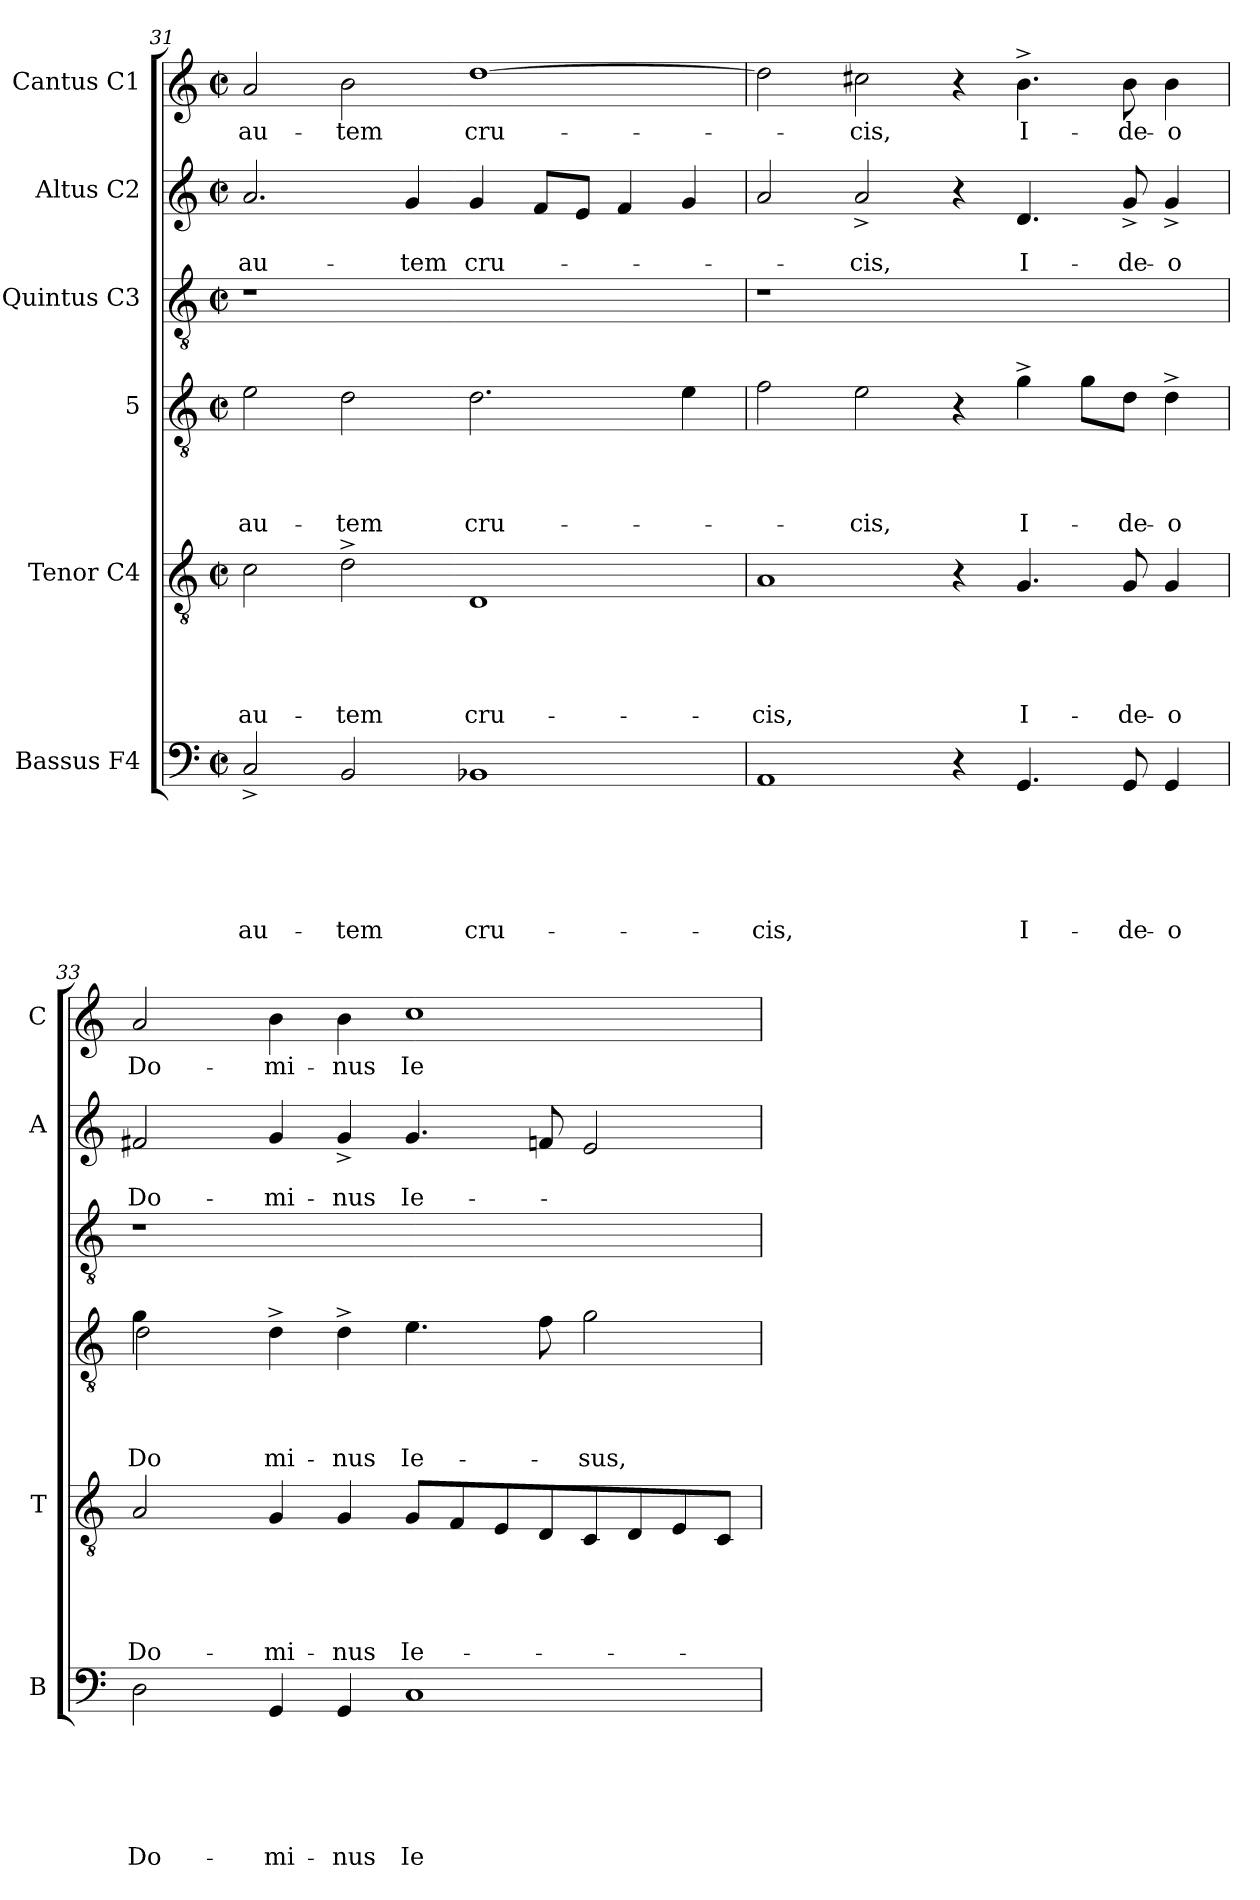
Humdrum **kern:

**kern	**text	**text	**text	**text	**text	**text	**kern	**text	**text	**text	**text	**text	**kern	**text	**text	**text	**text	**kern	**kern	**text	**text	**kern	**text
*part6	*part6	*part6	*part6	*part6	*part6	*part6	*part5	*part5	*part5	*part5	*part5	*part5	*part4	*part4	*part4	*part4	*part4	*part3	*part2	*part2	*part2	*part1	*part1
*staff6	*staff6	*staff6	*staff6	*staff6	*staff6	*staff6	*staff5	*staff5	*staff5	*staff5	*staff5	*staff5	*staff4	*staff4	*staff4	*staff4	*staff4	*staff3	*staff2	*staff2	*staff2	*staff1	*staff1
*I"Bassus F4	*	*	*	*	*	*	*I"Tenor C4	*	*	*	*	*	*I"5	*	*	*	*	*I"Quintus C3	*I"Altus C2	*	*	*I"Cantus C1	*
*I'B	*	*	*	*	*	*	*I'T	*	*	*	*	*	*	*	*	*	*	*	*I'A	*	*	*I'C	*
*clefF4	*	*	*	*	*	*	*clefGv2	*	*	*	*	*	*clefGv2	*	*	*	*	*clefGv2	*clefG2	*	*	*clefG2	*
*k[]	*	*	*	*	*	*	*k[]	*	*	*	*	*	*k[]	*	*	*	*	*k[]	*k[]	*	*	*k[]	*
*C:	*	*	*	*	*	*	*C:	*	*	*	*	*	*C:	*	*	*	*	*C:	*C:	*	*	*C:	*
*M2/2	*	*	*	*	*	*	*M2/2	*	*	*	*	*	*M2/2	*	*	*	*	*M2/2	*M2/2	*	*	*M2/2	*
*met(c|)	*	*	*	*	*	*	*met(c|)	*	*	*	*	*	*met(c|)	*	*	*	*	*met(c|)	*met(c|)	*	*	*met(c|)	*
=31	=31	=31	=31	=31	=31	=31	=31	=31	=31	=31	=31	=31	=31	=31	=31	=31	=31	=31	=31	=31	=31	=31	=31
!	!	!	!	!	!	!LO:LY:b	!	!	!	!	!	!LO:LY:b	!	!	!	!	!LO:LY:b	!	!	!	!LO:LY:b	!	!LO:LY:b
2C^</	.	.	.	.	.	au-	2c\	.	.	.	.	au-	2e\	.	.	.	au-	1r	2.a/	.	au-	2a/	au-
!	!	!	!	!	!	!LO:LY:b	!	!	!	!	!	!LO:LY:b	!	!	!	!	!LO:LY:b	!	!	!	!	!	!LO:LY:b
2BB/	.	.	.	.	.	-tem	2d^>\	.	.	.	.	-tem	2d\	.	.	.	-tem	.	.	.	.	2b\	-tem
!	!	!	!	!	!	!	!	!	!	!	!	!	!	!	!	!	!	!	!	!	!LO:LY:b	!	!
.	.	.	.	.	.	.	.	.	.	.	.	.	.	.	.	.	.	.	4g/	.	-tem	.	.
!	!	!	!	!	!	!LO:LY:b	!	!	!	!	!	!LO:LY:b	!	!	!	!	!LO:LY:b	!	!	!	!LO:LY:b	!	!LO:LY:b
1BB-X	.	.	.	.	.	cru-	1D	.	.	.	.	cru-	2.d\	.	.	.	cru-	1ryy	4g/	.	cru-	[<1dd	cru-
.	.	.	.	.	.	.	.	.	.	.	.	.	.	.	.	.	.	.	8f/L	.	.	.	.
.	.	.	.	.	.	.	.	.	.	.	.	.	.	.	.	.	.	.	8e/J	.	.	.	.
.	.	.	.	.	.	.	.	.	.	.	.	.	.	.	.	.	.	.	4f/	.	.	.	.
.	.	.	.	.	.	.	.	.	.	.	.	.	4e\	.	.	.	.	.	4g/	.	.	.	.
!!LO:LB:g=z
=32	=32	=32	=32	=32	=32	=32	=32	=32	=32	=32	=32	=32	=32	=32	=32	=32	=32	=32	=32	=32	=32	=32	=32
!	!	!	!	!	!	!LO:LY:b	!	!	!	!	!	!LO:LY:b	!	!	!	!	!	!	!	!	!	!	!
1AA	.	.	.	.	.	-cis,	1A	.	.	.	.	-cis,	2f\	.	.	.	.	1r	2a/	.	.	2dd\]	.
!	!	!	!	!	!	!	!	!	!	!	!	!	!	!	!	!	!LO:LY:b	!	!	!	!LO:LY:b	!	!LO:LY:b
.	.	.	.	.	.	.	.	.	.	.	.	.	2e\	.	.	.	-cis,	.	2a^</	.	-cis,	2cc#X\	-cis,
4r	.	.	.	.	.	.	4r	.	.	.	.	.	4r	.	.	.	.	1ryy	4r	.	.	4r	.
!	!	!	!	!	!	!LO:LY:b	!	!	!	!	!	!LO:LY:b	!	!	!	!	!LO:LY:b	!	!	!	!LO:LY:b	!	!LO:LY:b
4.GG/	.	.	.	.	.	I-	4.G/	.	.	.	.	I-	4g^>\	.	.	.	I-	.	4.d/	.	I-	4.b^>\	I-
.	.	.	.	.	.	.	.	.	.	.	.	.	8g\L	.	.	.	.	.	.	.	.	.	.
!	!	!	!	!	!	!LO:LY:b	!	!	!	!	!	!LO:LY:b	!	!	!	!	!LO:LY:b	!	!	!	!LO:LY:b	!	!LO:LY:b
8GG/	.	.	.	.	.	-de-	8G/	.	.	.	.	-de-	8d\J	.	.	.	-de-	.	8g^</	.	-de-	8b\	-de-
!	!	!	!	!	!	!LO:LY:b	!	!	!	!	!	!LO:LY:b	!	!	!	!	!LO:LY:b	!	!	!	!LO:LY:b	!	!LO:LY:b
4GG/	.	.	.	.	.	-o	4G/	.	.	.	.	-o	4d^>\	.	.	.	-o	.	4g^</	.	-o	4b\	-o
=33	=33	=33	=33	=33	=33	=33	=33	=33	=33	=33	=33	=33	=33	=33	=33	=33	=33	=33	=33	=33	=33	=33	=33
!	!	!	!	!	!	!LO:LY:b	!	!	!	!	!	!LO:LY:b	!	!	!	!	!LO:LY:b	!	!	!	!LO:LY:b	!	!LO:LY:b
*	*	*	*	*	*	*	*	*	*	*	*	*	*^	*	*	*	*	*	*	*	*	*	*
2D\	.	.	.	.	.	Do-	2A/	.	.	.	.	Do-	4g\	2d\	.	.	.	Do-	1r	2f#X/	.	Do-	2a/	Do-
.	.	.	.	.	.	.	.	.	.	.	.	.	1..ryy	.	.	.	.	.	.	.	.	.	.	.
!	!	!	!	!	!	!LO:LY:b	!	!	!	!	!	!LO:LY:b	!	!	!	!	!	!LO:LY:b	!	!	!	!LO:LY:b	!	!LO:LY:b
4GG/	.	.	.	.	.	-mi-	4G/	.	.	.	.	-mi-	.	4d^<\	.	.	.	-mi-	.	4g/	.	-mi-	4b\	-mi-
!	!	!	!	!	!	!LO:LY:b:rj	!	!	!	!	!	!LO:LY:b:rj	!	!	!	!	!	!LO:LY:b:rj	!	!	!	!LO:LY:b:rj	!	!LO:LY:b:rj
4GG/	.	.	.	.	.	-nus	4G/	.	.	.	.	-nus	.	4d^<\	.	.	.	-nus	.	4g^</	.	-nus	4b\	-nus
!	!	!	!	!	!	!LO:LY:b	!	!	!	!	!	!LO:LY:b	!	!	!	!	!	!LO:LY:b	!	!	!	!LO:LY:b	!	!LO:LY:b
1C	.	.	.	.	.	Ie-	8G/L	.	.	.	.	Ie-	.	4.e\	.	.	.	Ie-	1ryy	4.g/	.	Ie-	1cc	Ie-
.	.	.	.	.	.	.	8F/	.	.	.	.	.	.	.	.	.	.	.	.	.	.	.	.	.
.	.	.	.	.	.	.	8E/	.	.	.	.	.	.	.	.	.	.	.	.	.	.	.	.	.
.	.	.	.	.	.	.	8D/	.	.	.	.	.	.	8f<\	.	.	.	.	.	8fn/	.	.	.	.
!	!	!	!	!	!	!	!	!	!	!	!	!	!	!	!	!	!	!LO:LY:b	!	!	!	!	!	!
.	.	.	.	.	.	.	8C/	.	.	.	.	.	.	2g\	.	.	.	-sus,	.	2e/	.	.	.	.
.	.	.	.	.	.	.	8D/	.	.	.	.	.	.	.	.	.	.	.	.	.	.	.	.	.
.	.	.	.	.	.	.	8E/	.	.	.	.	.	.	.	.	.	.	.	.	.	.	.	.	.
.	.	.	.	.	.	.	8C/J	.	.	.	.	.	.	.	.	.	.	.	.	.	.	.	.	.
*	*	*	*	*	*	*	*	*	*	*	*	*	*v	*v	*	*	*	*	*	*	*	*	*	*
=	=	=	=	=	=	=	=	=	=	=	=	=	=	=	=	=	=	=	=	=	=	=	=
*-	*-	*-	*-	*-	*-	*-	*-	*-	*-	*-	*-	*-	*-	*-	*-	*-	*-	*-	*-	*-	*-	*-	*-
